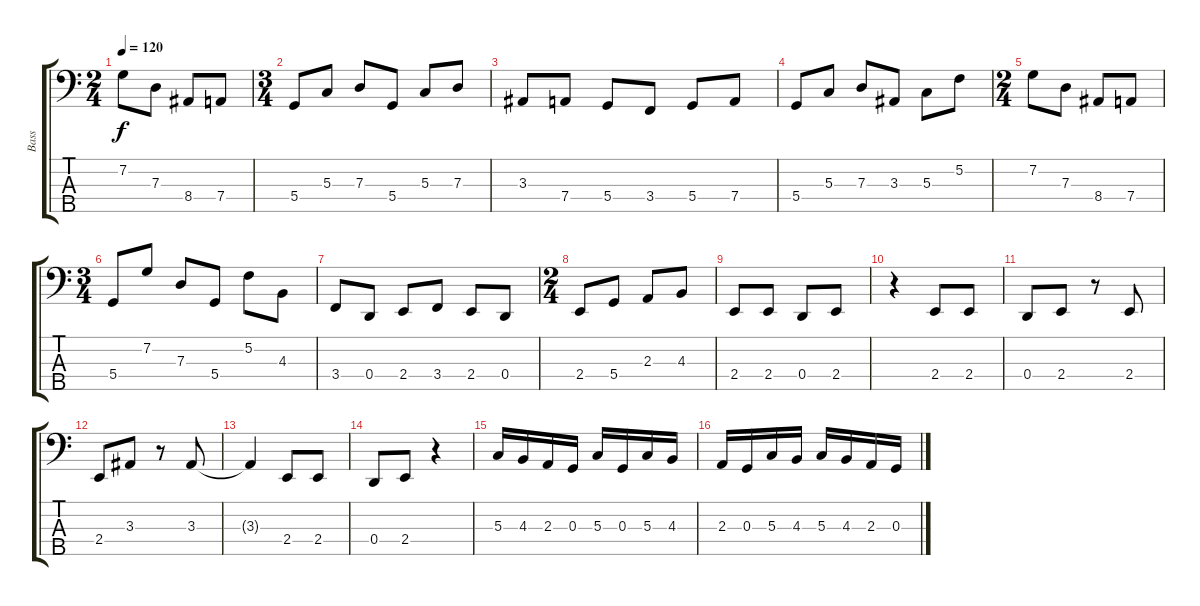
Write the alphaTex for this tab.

\track ("Bass" "Bass") {instrument electricbassfinger}
\staff {score tabs}
\tuning (F2 C2 G1 D1 A0) {hide}
\ts (2 4)
\tempo 120
\clef f4
\ks c
7.2.8{dy f} 7.3.8 8.4.8 7.4.8 |
\ts (3 4)
5.4.8 5.3.8 7.3.8 5.4.8 5.3.8 7.3.8 |
3.3.8 7.4.8 5.4.8 3.4.8 5.4.8 7.4.8 |
5.4.8 5.3.8 7.3.8 3.3.8 5.3.8 5.2.8 |
\ts (2 4)
7.2.8 7.3.8 8.4.8 7.4.8 |
\ts (3 4)
5.4.8 7.2.8 7.3.8 5.4.8 5.2.8 4.3.8 |
3.4.8 0.4.8 2.4.8 3.4.8 2.4.8 0.4.8 |
\ts (2 4)
2.4.8 5.4.8 2.3.8 4.3.8 |
2.4.8 2.4.8 0.4.8 2.4.8 |
r.4 2.4.8 2.4.8 |
0.4.8 2.4.8 r.8 2.4.8 |
2.4.8 3.3.8 r.8 3.3.8 |
3.3{t}.4 2.4.8 2.4.8 |
0.4.8 2.4.8 r.4 |
5.3.16 4.3.16 2.3.16 0.3.16 5.3.16 0.3.16 5.3.16 4.3.16 |
2.3.16 0.3.16 5.3.16 4.3.16 5.3.16 4.3.16 2.3.16 0.3.16
